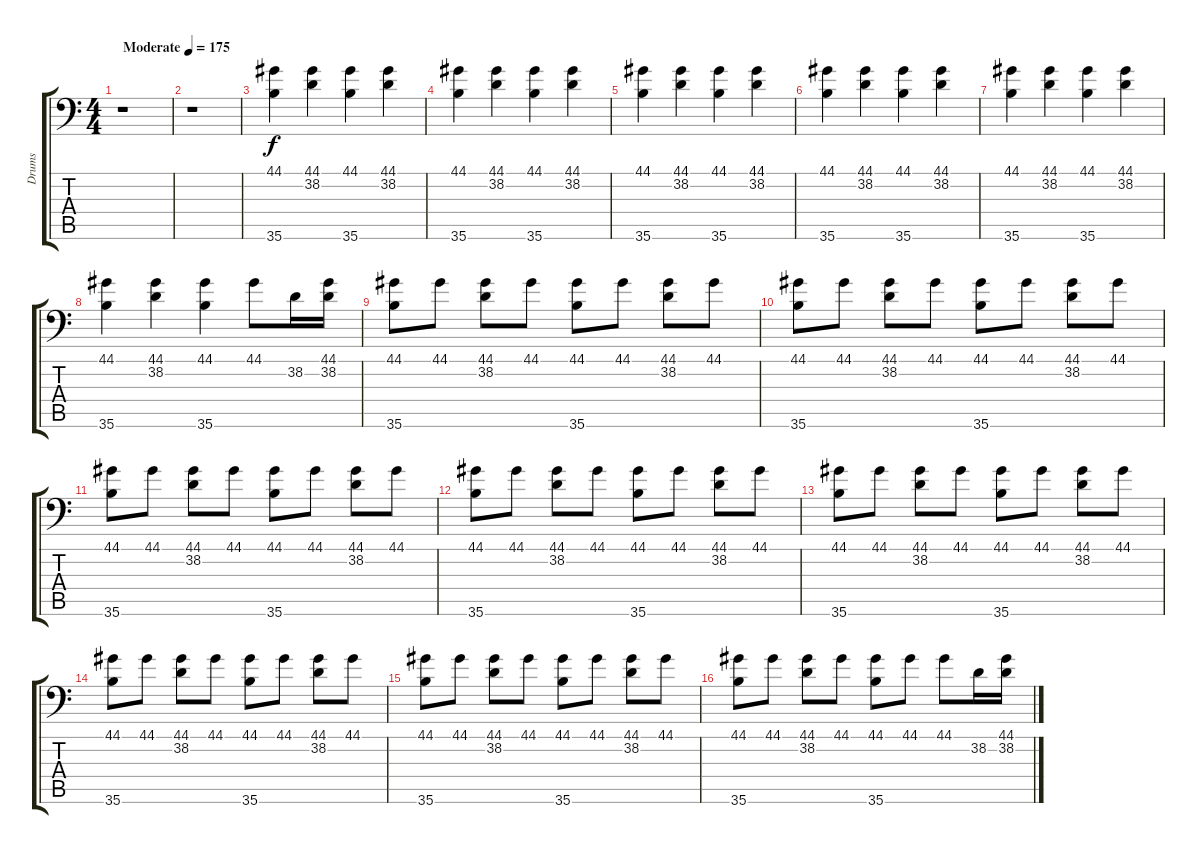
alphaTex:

\track ("Drums" "Drums") {instrument acousticgrandpiano}
\staff {score tabs}
\tuning (C-1 C-1 C-1 C-1 C-1 C-1) {hide}
\ts (4 4)
\tempo (175 "Moderate")
\clef f4
\ks c
r.1{dy f instrument acousticgrandpiano} |
r.1 |
(44.1 35.6).4 (44.1 38.2).4 (44.1 35.6).4 (44.1 38.2).4 |
(44.1 35.6).4 (44.1 38.2).4 (44.1 35.6).4 (44.1 38.2).4 |
(44.1 35.6).4 (44.1 38.2).4 (44.1 35.6).4 (44.1 38.2).4 |
(44.1 35.6).4 (44.1 38.2).4 (44.1 35.6).4 (44.1 38.2).4 |
(44.1 35.6).4 (44.1 38.2).4 (44.1 35.6).4 (44.1 38.2).4 |
(44.1 35.6).4 (44.1 38.2).4 (44.1 35.6).4 44.1.8 38.2.16 (44.1 38.2).16 |
(44.1 35.6).8 44.1.8 (44.1 38.2).8 44.1.8 (44.1 35.6).8 44.1.8 (44.1 38.2).8 44.1.8 |
(44.1 35.6).8 44.1.8 (44.1 38.2).8 44.1.8 (44.1 35.6).8 44.1.8 (44.1 38.2).8 44.1.8 |
(44.1 35.6).8 44.1.8 (44.1 38.2).8 44.1.8 (44.1 35.6).8 44.1.8 (44.1 38.2).8 44.1.8 |
(44.1 35.6).8 44.1.8 (44.1 38.2).8 44.1.8 (44.1 35.6).8 44.1.8 (44.1 38.2).8 44.1.8 |
(44.1 35.6).8 44.1.8 (44.1 38.2).8 44.1.8 (44.1 35.6).8 44.1.8 (44.1 38.2).8 44.1.8 |
(44.1 35.6).8 44.1.8 (44.1 38.2).8 44.1.8 (44.1 35.6).8 44.1.8 (44.1 38.2).8 44.1.8 |
(44.1 35.6).8 44.1.8 (44.1 38.2).8 44.1.8 (44.1 35.6).8 44.1.8 (44.1 38.2).8 44.1.8 |
(44.1 35.6).8 44.1.8 (44.1 38.2).8 44.1.8 (44.1 35.6).8 44.1.8 44.1.8 38.2.16 (44.1 38.2).16
